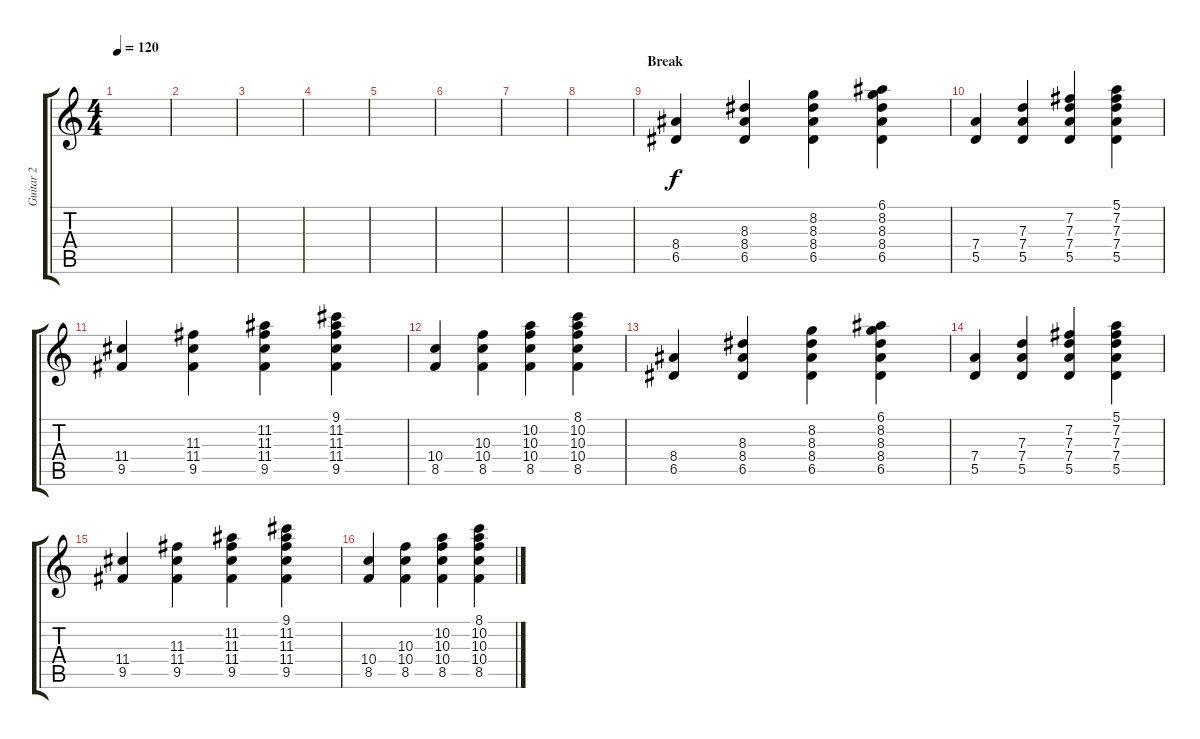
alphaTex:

\track ("Guitar 2" "Guitar 2") {instrument distortionguitar}
\staff {score tabs}
\tuning (E4 B3 G3 D3 A2 E2) {hide}
\ts (4 4)
\tempo 120
\clef g2
\ks c
|
|
|
|
|
|
|
|
\section ("" "Break")
(8.4 6.5).4 (8.3 8.4 6.5).4 (8.2 8.3 8.4 6.5).4 (6.1 8.2 8.3 8.4 6.5).4 |
(7.4 5.5).4 (7.3 7.4 5.5).4 (7.2 7.3 7.4 5.5).4 (5.1 7.2 7.3 7.4 5.5).4 |
(11.4 9.5).4 (11.3 11.4 9.5).4 (11.2 11.3 11.4 9.5).4 (9.1 11.2 11.3 11.4 9.5).4 |
(10.4 8.5).4 (10.3 10.4 8.5).4 (10.2 10.3 10.4 8.5).4 (8.1 10.2 10.3 10.4 8.5).4 |
(8.4 6.5).4 (8.3 8.4 6.5).4 (8.2 8.3 8.4 6.5).4 (6.1 8.2 8.3 8.4 6.5).4 |
(7.4 5.5).4 (7.3 7.4 5.5).4 (7.2 7.3 7.4 5.5).4 (5.1 7.2 7.3 7.4 5.5).4 |
(11.4 9.5).4 (11.3 11.4 9.5).4 (11.2 11.3 11.4 9.5).4 (9.1 11.2 11.3 11.4 9.5).4 |
(10.4 8.5).4 (10.3 10.4 8.5).4 (10.2 10.3 10.4 8.5).4 (8.1 10.2 10.3 10.4 8.5).4
